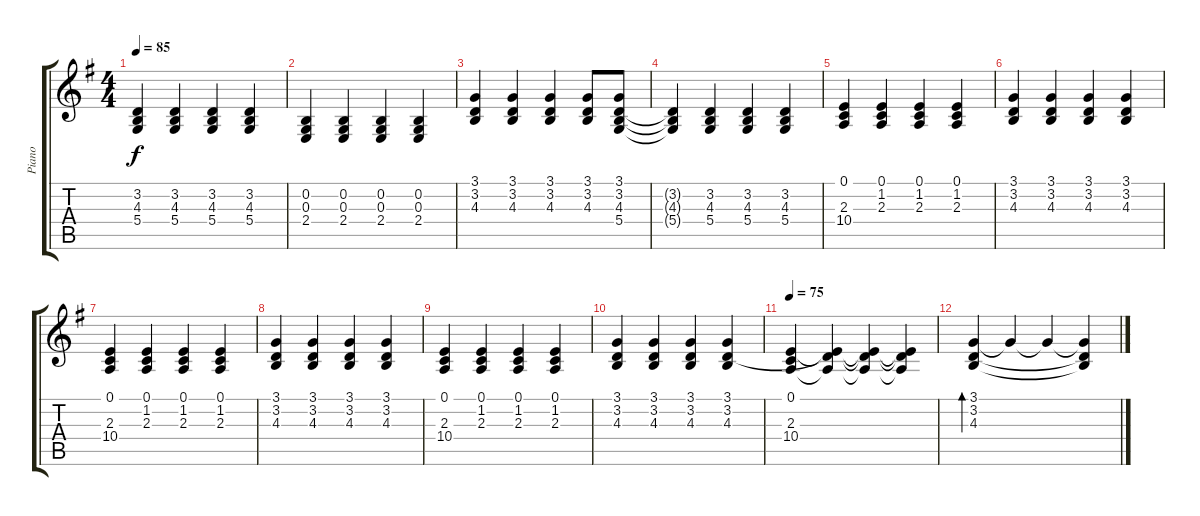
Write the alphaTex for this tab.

\track ("Piano" "Piano") {instrument acousticgrandpiano}
\staff {score tabs}
\tuning (E4 B3 G3 D3 A2 E2) {hide}
\ts (4 4)
\tempo 85
\clef g2
\ks g
(3.2 4.3 5.4).4{dy f} (3.2 4.3 5.4).4 (3.2 4.3 5.4).4 (3.2 4.3 5.4).4 |
(0.2 0.3 2.4).4 (0.2 0.3 2.4).4 (0.2 0.3 2.4).4 (0.2 0.3 2.4).4 |
(3.1 3.2 4.3).4 (3.1 3.2 4.3).4 (3.1 3.2 4.3).4 (3.1 3.2 4.3).8 (3.1 3.2 4.3 5.4).8 |
(3.2{t} 4.3{t} 5.4{t}).4 (3.2 4.3 5.4).4 (3.2 4.3 5.4).4 (3.2 4.3 5.4).4 |
(0.1 2.3 10.4).4 (0.1 1.2 2.3).4 (0.1 1.2 2.3).4 (0.1 1.2 2.3).4 |
(3.1 3.2 4.3).4 (3.1 3.2 4.3).4 (3.1 3.2 4.3).4 (3.1 3.2 4.3).4 |
(0.1 2.3 10.4).4 (0.1 1.2 2.3).4 (0.1 1.2 2.3).4 (0.1 1.2 2.3).4 |
(3.1 3.2 4.3).4 (3.1 3.2 4.3).4 (3.1 3.2 4.3).4 (3.1 3.2 4.3).4 |
(0.1 2.3 10.4).4 (0.1 1.2 2.3).4 (0.1 1.2 2.3).4 (0.1 1.2 2.3).4 |
(3.1 3.2 4.3).4 (3.1 3.2 4.3).4 (3.1 3.2 4.3).4 (3.1 3.2 4.3).4 |
\tempo 75
(0.1 2.3 10.4).4 (0.1{t} 3.2{t} 2.3{t}).4 (0.1{t} 3.2{t} 2.3{t}).4 (0.1{t} 3.2{t} 2.3{t}).4 |
(3.1 3.2 4.3).4{bd 240} 3.1{t}.4 3.1{t}.4 (3.1{t} 3.2{t} 4.3{t}).4
